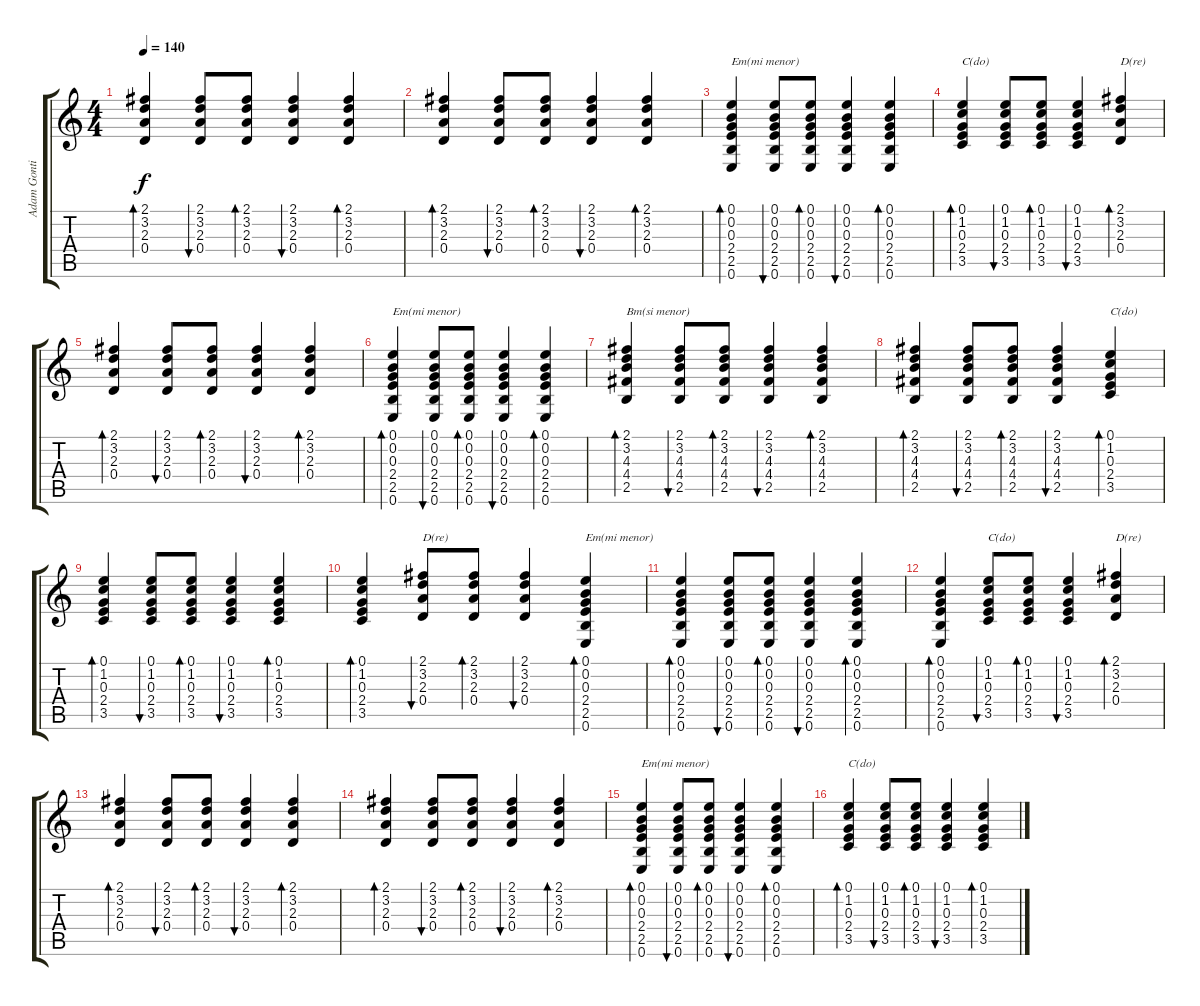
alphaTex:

\track ("Adam Gontier" "Adam Gonti") {instrument acousticguitarsteel}
\staff {score tabs}
\tuning (E4 B3 G3 D3 A2 E2) {hide}
\ts (4 4)
\tempo 140
\clef g2
\ks c
(2.1 3.2 2.3 0.4).4{bd 60 dy f} (2.1 3.2 2.3 0.4).8{bu 60} (2.1 3.2 2.3 0.4).8{bd 60} (2.1 3.2 2.3 0.4).4{bu 60} (2.1 3.2 2.3 0.4).4{bd 60} |
(2.1 3.2 2.3 0.4).4{bd 60} (2.1 3.2 2.3 0.4).8{bu 60} (2.1 3.2 2.3 0.4).8{bd 60} (2.1 3.2 2.3 0.4).4{bu 60} (2.1 3.2 2.3 0.4).4{bd 60} |
(0.1 0.2 0.3 2.4 2.5 0.6).4{bd 60 txt "Em(mi menor)"} (0.1 0.2 0.3 2.4 2.5 0.6).8{bu 60} (0.1 0.2 0.3 2.4 2.5 0.6).8{bd 60} (0.1 0.2 0.3 2.4 2.5 0.6).4{bu 60} (0.1 0.2 0.3 2.4 2.5 0.6).4{bd 60} |
(0.1 1.2 0.3 2.4 3.5).4{bd 60 txt "C(do)"} (0.1 1.2 0.3 2.4 3.5).8{bu 60} (0.1 1.2 0.3 2.4 3.5).8{bd 60} (0.1 1.2 0.3 2.4 3.5).4{bu 60} (2.1 3.2 2.3 0.4).4{bd 60 txt "D(re)"} |
(2.1 3.2 2.3 0.4).4{bd 60} (2.1 3.2 2.3 0.4).8{bu 60} (2.1 3.2 2.3 0.4).8{bd 60} (2.1 3.2 2.3 0.4).4{bu 60} (2.1 3.2 2.3 0.4).4{bd 60} |
(0.1 0.2 0.3 2.4 2.5 0.6).4{bd 60 txt "Em(mi menor)"} (0.1 0.2 0.3 2.4 2.5 0.6).8{bu 60} (0.1 0.2 0.3 2.4 2.5 0.6).8{bd 60} (0.1 0.2 0.3 2.4 2.5 0.6).4{bu 60} (0.1 0.2 0.3 2.4 2.5 0.6).4{bd 60} |
(2.1 3.2 4.3 4.4 2.5).4{bd 60 txt "Bm(si menor)"} (2.1 3.2 4.3 4.4 2.5).8{bu 60} (2.1 3.2 4.3 4.4 2.5).8{bd 60} (2.1 3.2 4.3 4.4 2.5).4{bu 60} (2.1 3.2 4.3 4.4 2.5).4{bd 60} |
(2.1 3.2 4.3 4.4 2.5).4{bd 60} (2.1 3.2 4.3 4.4 2.5).8{bu 60} (2.1 3.2 4.3 4.4 2.5).8{bd 60} (2.1 3.2 4.3 4.4 2.5).4{bu 60} (0.1 1.2 0.3 2.4 3.5).4{bd 60 txt "C(do)"} |
(0.1 1.2 0.3 2.4 3.5).4{bd 60} (0.1 1.2 0.3 2.4 3.5).8{bu 60} (0.1 1.2 0.3 2.4 3.5).8{bd 60} (0.1 1.2 0.3 2.4 3.5).4{bu 60} (0.1 1.2 0.3 2.4 3.5).4{bd 60} |
(0.1 1.2 0.3 2.4 3.5).4{bd 60} (2.1 3.2 2.3 0.4).8{bu 60 txt "D(re)"} (2.1 3.2 2.3 0.4).8{bd 60} (2.1 3.2 2.3 0.4).4{bu 60} (0.1 0.2 0.3 2.4 2.5 0.6).4{bd 60 txt "Em(mi menor)"} |
(0.1 0.2 0.3 2.4 2.5 0.6).4{bd 60} (0.1 0.2 0.3 2.4 2.5 0.6).8{bu 60} (0.1 0.2 0.3 2.4 2.5 0.6).8{bd 60} (0.1 0.2 0.3 2.4 2.5 0.6).4{bu 60} (0.1 0.2 0.3 2.4 2.5 0.6).4{bd 60} |
(0.1 0.2 0.3 2.4 2.5 0.6).4{bd 60} (0.1 1.2 0.3 2.4 3.5).8{bu 60 txt "C(do)"} (0.1 1.2 0.3 2.4 3.5).8{bd 60} (0.1 1.2 0.3 2.4 3.5).4{bu 60} (2.1 3.2 2.3 0.4).4{bd 60 txt "D(re)"} |
(2.1 3.2 2.3 0.4).4{bd 60} (2.1 3.2 2.3 0.4).8{bu 60} (2.1 3.2 2.3 0.4).8{bd 60} (2.1 3.2 2.3 0.4).4{bu 60} (2.1 3.2 2.3 0.4).4{bd 60} |
(2.1 3.2 2.3 0.4).4{bd 60} (2.1 3.2 2.3 0.4).8{bu 60} (2.1 3.2 2.3 0.4).8{bd 60} (2.1 3.2 2.3 0.4).4{bu 60} (2.1 3.2 2.3 0.4).4{bd 60} |
(0.1 0.2 0.3 2.4 2.5 0.6).4{bd 60 txt "Em(mi menor)"} (0.1 0.2 0.3 2.4 2.5 0.6).8{bu 60} (0.1 0.2 0.3 2.4 2.5 0.6).8{bd 60} (0.1 0.2 0.3 2.4 2.5 0.6).4{bu 60} (0.1 0.2 0.3 2.4 2.5 0.6).4{bd 60} |
(0.1 1.2 0.3 2.4 3.5).4{bd 60 txt "C(do)"} (0.1 1.2 0.3 2.4 3.5).8{bu 60} (0.1 1.2 0.3 2.4 3.5).8{bd 60} (0.1 1.2 0.3 2.4 3.5).4{bu 60} (0.1 1.2 0.3 2.4 3.5).4{bd 60}
